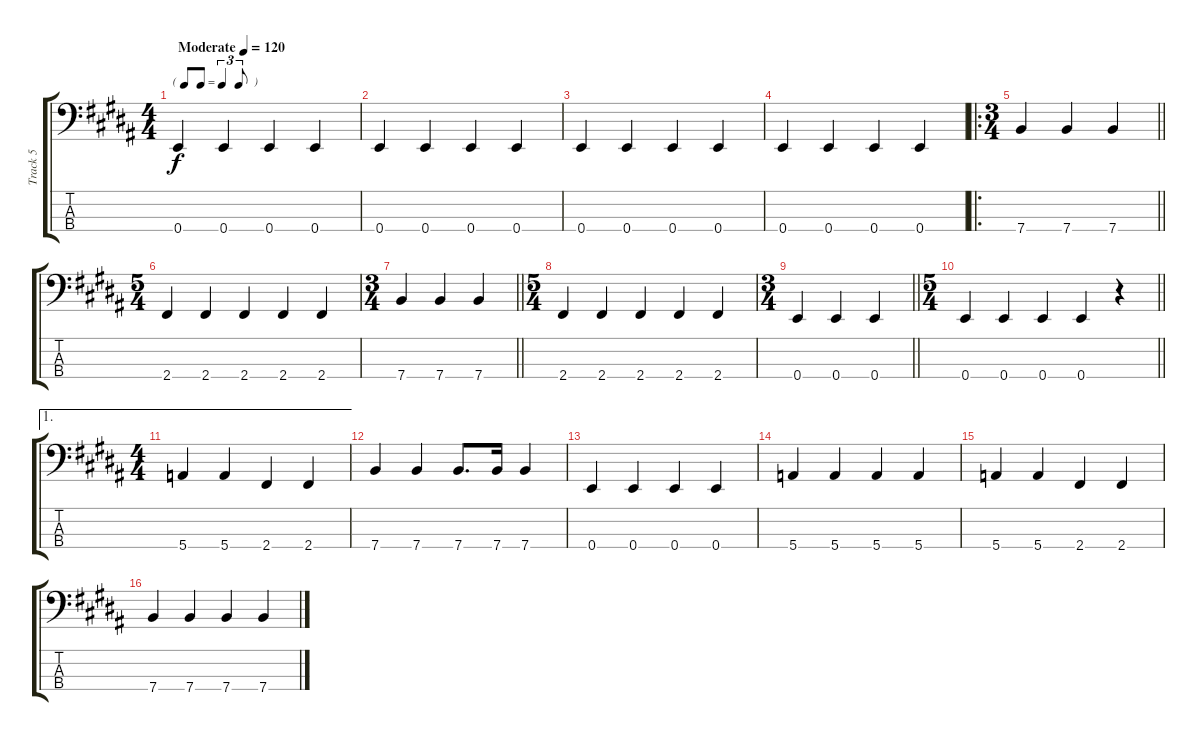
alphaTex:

\track ("Track 5" "Track 5") {instrument electricbassfinger}
\staff {score tabs}
\tuning (G2 D2 A1 E1) {hide}
\ts (4 4)
\tf triplet8th
\tempo (120 "Moderate")
\clef f4
\ks b
0.4.4{dy f instrument electricbassfinger} 0.4.4 0.4.4 0.4.4 |
0.4.4 0.4.4 0.4.4 0.4.4 |
0.4.4 0.4.4 0.4.4 0.4.4 |
0.4.4 0.4.4 0.4.4 0.4.4 |
\ro
\ts (3 4)
\barLineRight lightlight
7.4.4 7.4.4 7.4.4 |
\ts (5 4)
2.4.4 2.4.4 2.4.4 2.4.4 2.4.4 |
\ts (3 4)
\barLineRight lightlight
7.4.4 7.4.4 7.4.4 |
\ts (5 4)
2.4.4 2.4.4 2.4.4 2.4.4 2.4.4 |
\ts (3 4)
\barLineRight lightlight
0.4.4 0.4.4 0.4.4 |
\ts (5 4)
\barLineRight lightlight
0.4.4 0.4.4 0.4.4 0.4.4 r.4 |
\ae 1
\ts (4 4)
5.4.4 5.4.4 2.4.4 2.4.4 |
7.4.4 7.4.4 7.4.8{d} 7.4.16 7.4.4 |
0.4.4 0.4.4 0.4.4 0.4.4 |
5.4.4 5.4.4 5.4.4 5.4.4 |
5.4.4 5.4.4 2.4.4 2.4.4 |
7.4.4 7.4.4 7.4.4 7.4.4
